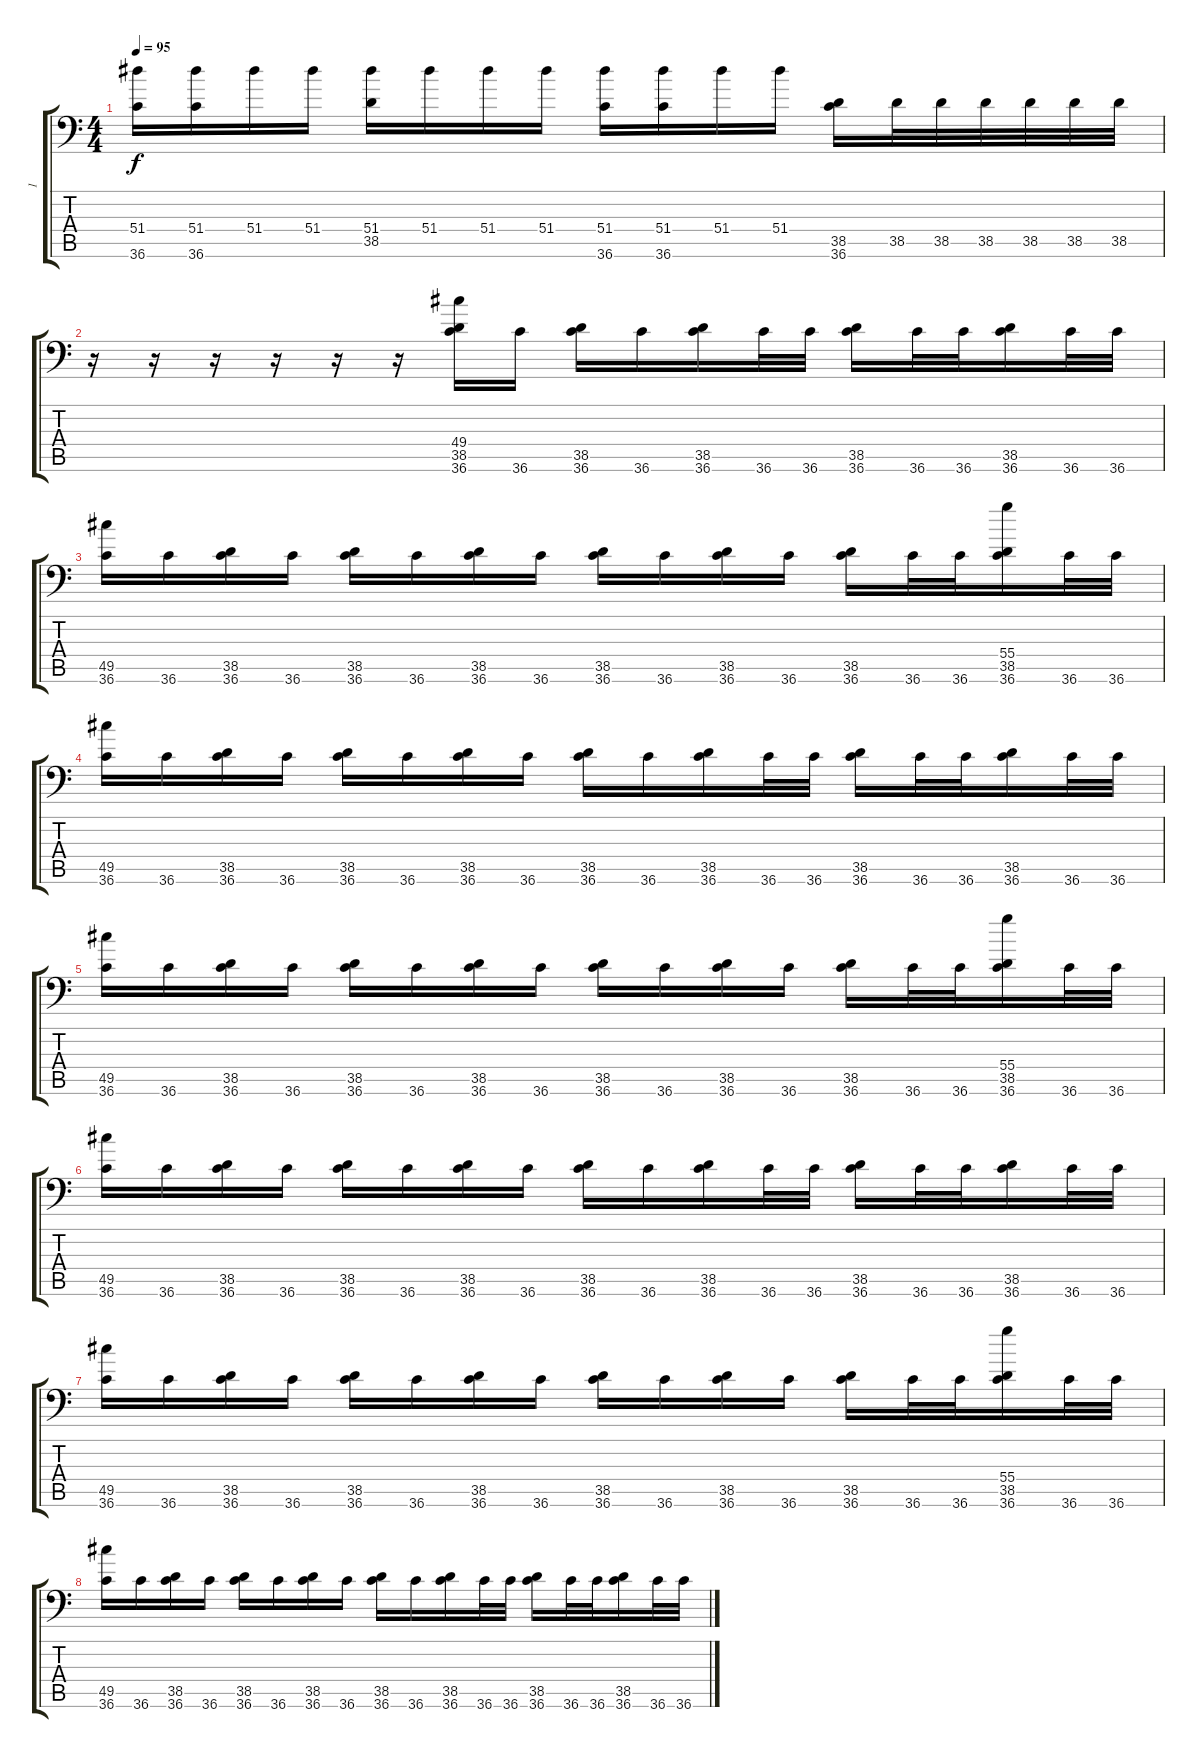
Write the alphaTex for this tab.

\track (" 1" " 1") {instrument acousticgrandpiano}
\staff {score tabs}
\tuning (C-1 C-1 C-1 C-1 C-1 C-1) {hide}
\ts (4 4)
\tempo 95
\clef f4
\ks c
(51.4 36.6).16{dy f} (51.4 36.6).16 51.4.16 51.4.16 (51.4 38.5).16 51.4.16 51.4.16 51.4.16 (51.4 36.6).16 (51.4 36.6).16 51.4.16 51.4.16 (38.5 36.6).16 38.5.32 38.5.32 38.5.32 38.5.32 38.5.32 38.5.32 |
r.16 r.16 r.16 r.16 r.16 r.16 (49.4 38.5 36.6).16 36.6.16 (38.5 36.6).16 36.6.16 (38.5 36.6).16 36.6.32 36.6.32 (38.5 36.6).16 36.6.32 36.6.32 (38.5 36.6).16 36.6.32 36.6.32 |
(49.5 36.6).16 36.6.16 (38.5 36.6).16 36.6.16 (38.5 36.6).16 36.6.16 (38.5 36.6).16 36.6.16 (38.5 36.6).16 36.6.16 (38.5 36.6).16 36.6.16 (38.5 36.6).16 36.6.32 36.6.32 (55.4 38.5 36.6).16 36.6.32 36.6.32 |
(49.5 36.6).16 36.6.16 (38.5 36.6).16 36.6.16 (38.5 36.6).16 36.6.16 (38.5 36.6).16 36.6.16 (38.5 36.6).16 36.6.16 (38.5 36.6).16 36.6.32 36.6.32 (38.5 36.6).16 36.6.32 36.6.32 (38.5 36.6).16 36.6.32 36.6.32 |
(49.5 36.6).16 36.6.16 (38.5 36.6).16 36.6.16 (38.5 36.6).16 36.6.16 (38.5 36.6).16 36.6.16 (38.5 36.6).16 36.6.16 (38.5 36.6).16 36.6.16 (38.5 36.6).16 36.6.32 36.6.32 (55.4 38.5 36.6).16 36.6.32 36.6.32 |
(49.5 36.6).16 36.6.16 (38.5 36.6).16 36.6.16 (38.5 36.6).16 36.6.16 (38.5 36.6).16 36.6.16 (38.5 36.6).16 36.6.16 (38.5 36.6).16 36.6.32 36.6.32 (38.5 36.6).16 36.6.32 36.6.32 (38.5 36.6).16 36.6.32 36.6.32 |
(49.5 36.6).16 36.6.16 (38.5 36.6).16 36.6.16 (38.5 36.6).16 36.6.16 (38.5 36.6).16 36.6.16 (38.5 36.6).16 36.6.16 (38.5 36.6).16 36.6.16 (38.5 36.6).16 36.6.32 36.6.32 (55.4 38.5 36.6).16 36.6.32 36.6.32 |
(49.5 36.6).16 36.6.16 (38.5 36.6).16 36.6.16 (38.5 36.6).16 36.6.16 (38.5 36.6).16 36.6.16 (38.5 36.6).16 36.6.16 (38.5 36.6).16 36.6.32 36.6.32 (38.5 36.6).16 36.6.32 36.6.32 (38.5 36.6).16 36.6.32 36.6.32
